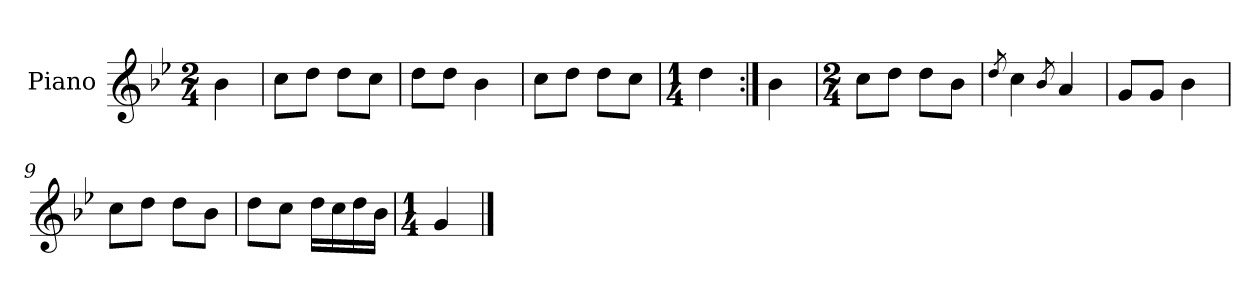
**kern
*part1
*staff1
*I"Piano
*I'Pno.
*clefG2
*k[b-e-]
*M2/4
=
4b-\
=1
8cc\L
8dd\J
8dd\L
8cc\J
=2
8dd\L
8dd\J
4b-\
=3
8cc\L
8dd\J
8dd\L
8cc\J
=4
*M1/4
4dd\
=5:|!
4b-\
=6
*M2/4
8cc\L
8dd\J
8dd\L
8b-\J
=7
8qdd/
4cc\
8qb-/
4a/
=8
8g/L
8g/J
4b-\
=9
8cc\L
8dd\J
8dd\L
8b-\J
!!LO:LB:g=z
=10
8dd\L
8cc\J
16dd\LL
16cc\
16dd\
16b-\JJ
=11
*M1/4
4g/
==
*-
